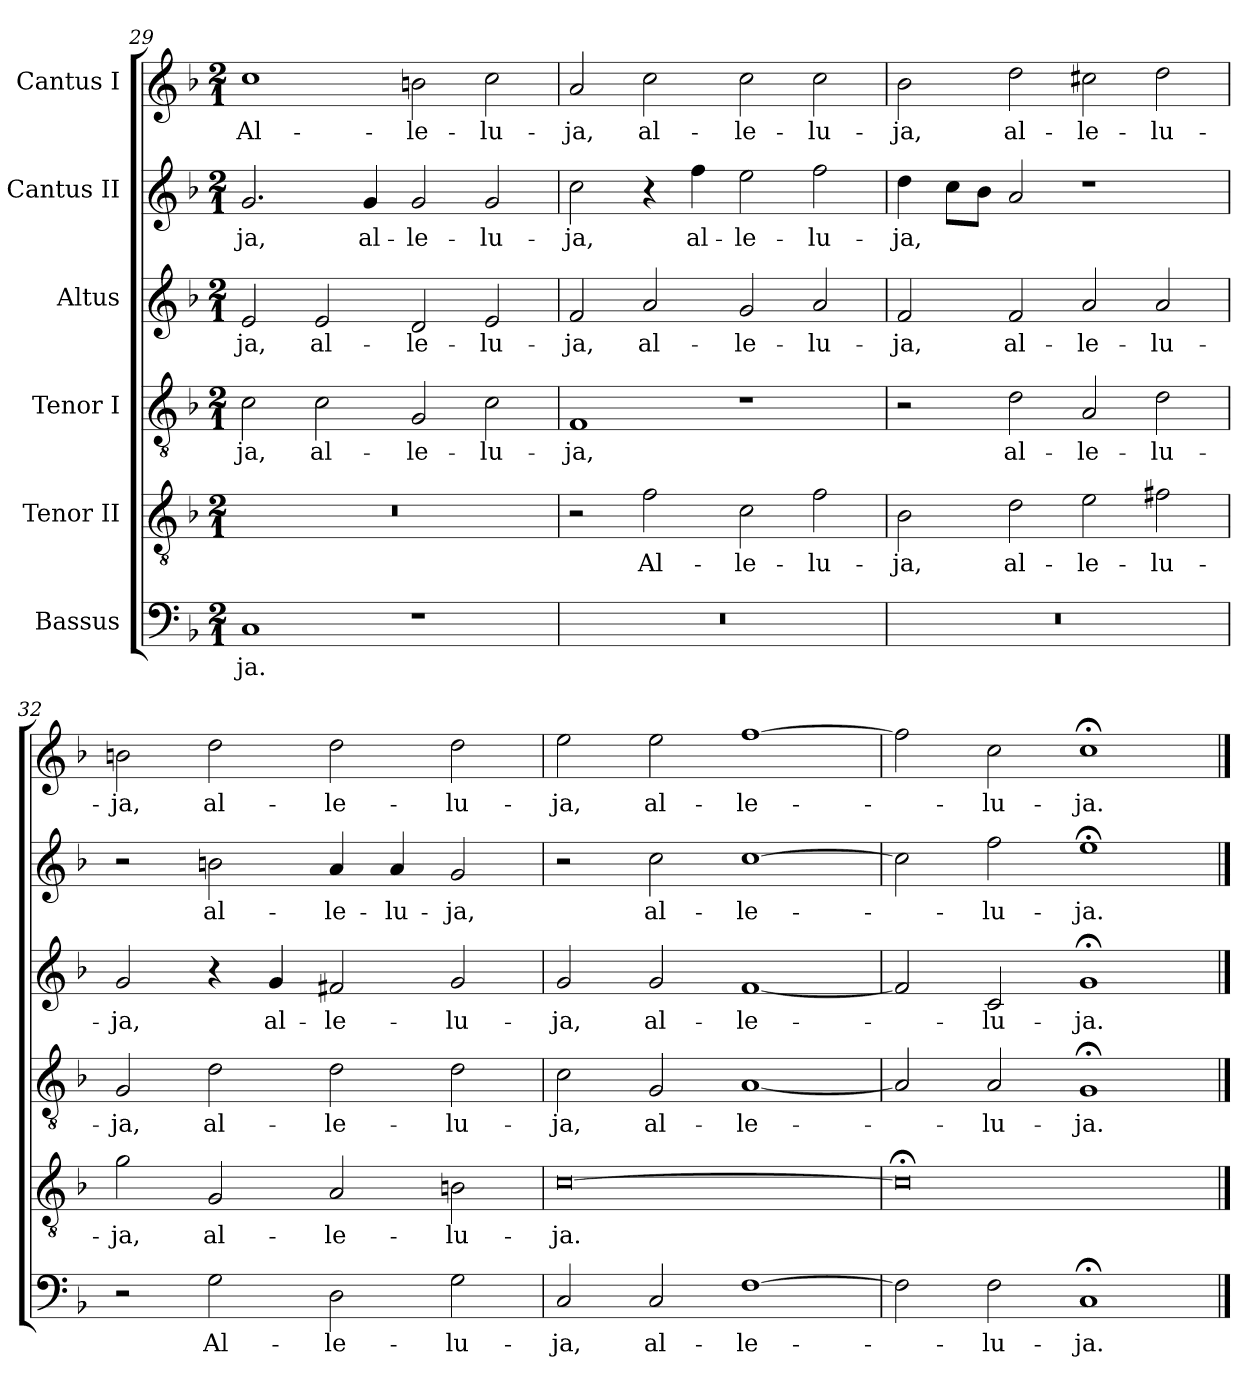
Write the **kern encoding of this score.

**kern	**text	**kern	**text	**kern	**text	**kern	**text	**kern	**text	**kern	**text
*part6	*part6	*part5	*part5	*part4	*part4	*part3	*part3	*part2	*part2	*part1	*part1
*staff6	*staff6	*staff5	*staff5	*staff4	*staff4	*staff3	*staff3	*staff2	*staff2	*staff1	*staff1
*I"Bassus	*	*I"Tenor II	*	*I"Tenor I	*	*I"Altus	*	*I"Cantus II	*	*I"Cantus I	*
*clefF4	*	*clefGv2	*	*clefGv2	*	*clefG2	*	*clefG2	*	*clefG2	*
*k[b-]	*	*k[b-]	*	*k[b-]	*	*k[b-]	*	*k[b-]	*	*k[b-]	*
*M2/1	*	*M2/1	*	*M2/1	*	*M2/1	*	*M2/1	*	*M2/1	*
=29	=29	=29	=29	=29	=29	=29	=29	=29	=29	=29	=29
!	!LO:LY:b	!	!	!	!LO:LY:b	!	!LO:LY:b	!	!LO:LY:b	!	!LO:LY:b
1C	ja.	0r	.	2c\	ja,	2e/	ja,	2.g/	ja,	1cc	Al-
!	!	!	!	!	!LO:LY:b	!	!LO:LY:b	!	!	!	!
.	.	.	.	2c\	al-	2e/	al-	.	.	.	.
!	!	!	!	!	!	!	!	!	!LO:LY:b	!	!
.	.	.	.	.	.	.	.	4g/	al-	.	.
!	!	!	!	!	!LO:LY:b	!	!LO:LY:b	!	!LO:LY:b	!	!LO:LY:b
1r	.	.	.	2G/	-le-	2d/	-le-	2g/	-le-	2bn\	-le-
!	!	!	!	!	!LO:LY:b	!	!LO:LY:b	!	!LO:LY:b	!	!LO:LY:b
.	.	.	.	2c\	-lu-	2e/	-lu-	2g/	-lu-	2cc\	-lu-
!!LO:LB:g=z
=30	=30	=30	=30	=30	=30	=30	=30	=30	=30	=30	=30
!	!	!	!	!	!LO:LY:b	!	!LO:LY:b	!	!LO:LY:b	!	!LO:LY:b
0r	.	2r	.	1F	-ja,	2f/	-ja,	2cc\	-ja,	2a/	-ja,
!	!	!	!LO:LY:b	!	!	!	!LO:LY:b	!	!	!	!LO:LY:b
.	.	2f\	Al-	.	.	2a/	al-	4r	.	2cc\	al-
!	!	!	!	!	!	!	!	!	!LO:LY:b	!	!
.	.	.	.	.	.	.	.	4ff\	al-	.	.
!	!	!	!LO:LY:b	!	!	!	!LO:LY:b	!	!LO:LY:b	!	!LO:LY:b
.	.	2c\	-le-	1r	.	2g/	-le-	2ee\	-le-	2cc\	-le-
!	!	!	!LO:LY:b	!	!	!	!LO:LY:b	!	!LO:LY:b	!	!LO:LY:b
.	.	2f\	-lu-	.	.	2a/	-lu-	2ff\	-lu-	2cc\	-lu-
=31	=31	=31	=31	=31	=31	=31	=31	=31	=31	=31	=31
!	!	!	!LO:LY:b	!	!	!	!LO:LY:b	!	!LO:LY:b	!	!LO:LY:b
0r	.	2B-\	-ja,	2r	.	2f/	-ja,	4dd\	-ja,	2b-\	-ja,
.	.	.	.	.	.	.	.	8cc\L	.	.	.
.	.	.	.	.	.	.	.	8b-\J	.	.	.
!	!	!	!LO:LY:b	!	!LO:LY:b	!	!LO:LY:b	!	!	!	!LO:LY:b
.	.	2d\	al-	2d\	al-	2f/	al-	2a/	.	2dd\	al-
!	!	!	!LO:LY:b	!	!LO:LY:b	!	!LO:LY:b	!	!	!	!LO:LY:b
.	.	2e\	-le-	2A/	-le-	2a/	-le-	1r	.	2cc#X\	-le-
!	!	!	!LO:LY:b	!	!LO:LY:b	!	!LO:LY:b	!	!	!	!LO:LY:b
.	.	2f#X\	-lu-	2d\	-lu-	2a/	-lu-	.	.	2dd\	-lu-
=32	=32	=32	=32	=32	=32	=32	=32	=32	=32	=32	=32
!	!	!	!LO:LY:b	!	!LO:LY:b	!	!LO:LY:b	!	!	!	!LO:LY:b
2r	.	2g\	ja,	2G/	ja,	2g/	ja,	2r	.	2bn\	ja,
!	!LO:LY:b	!	!LO:LY:b	!	!LO:LY:b	!	!	!	!LO:LY:b	!	!LO:LY:b
2G\	Al-	2G/	al-	2d\	al-	4r	.	2bn\	al-	2dd\	al-
!	!	!	!	!	!	!	!LO:LY:b	!	!	!	!
.	.	.	.	.	.	4g/	al-	.	.	.	.
!	!LO:LY:b	!	!LO:LY:b	!	!LO:LY:b	!	!LO:LY:b	!	!LO:LY:b	!	!LO:LY:b
2D\	-le-	2A/	-le-	2d\	-le-	2f#X/	-le-	4a/	-le-	2dd\	-le-
!	!	!	!	!	!	!	!	!	!LO:LY:b	!	!
.	.	.	.	.	.	.	.	4a/	-lu-	.	.
!	!LO:LY:b	!	!LO:LY:b	!	!LO:LY:b	!	!LO:LY:b	!	!LO:LY:b	!	!LO:LY:b
2G\	-lu-	2Bn\	-lu-	2d\	-lu-	2g/	-lu-	2g/	-ja,	2dd\	-lu-
=33	=33	=33	=33	=33	=33	=33	=33	=33	=33	=33	=33
!	!LO:LY:b	!	!LO:LY:b	!	!LO:LY:b	!	!LO:LY:b	!	!	!	!LO:LY:b
2C/	-ja,	[0c	-ja.	2c\	-ja,	2g/	-ja,	2r	.	2ee\	-ja,
!	!LO:LY:b	!	!	!	!LO:LY:b	!	!LO:LY:b	!	!LO:LY:b	!	!LO:LY:b
2C/	al-	.	.	2G/	al-	2g/	al-	2cc\	al-	2ee\	al-
!	!LO:LY:b	!	!	!	!LO:LY:b	!	!LO:LY:b	!	!LO:LY:b	!	!LO:LY:b
[1F	-le-	.	.	[1A	-le-	[1f	-le-	[1cc	-le-	[1ff	-le-
=34	=34	=34	=34	=34	=34	=34	=34	=34	=34	=34	=34
2F\]	.	0c;<]	.	2A/]	.	2f/]	.	2cc\]	.	2ff\]	.
!	!LO:LY:b	!	!	!	!LO:LY:b	!	!LO:LY:b	!	!LO:LY:b	!	!LO:LY:b
2F\	-lu-	.	.	2A/	-lu-	2c/	-lu-	2ff\	-lu-	2cc\	-lu-
!	!LO:LY:b	!	!	!	!LO:LY:b	!	!LO:LY:b	!	!LO:LY:b	!	!LO:LY:b
1C;<	-ja.	.	.	1G;<	-ja.	1g;<	-ja.	1ee;<	-ja.	1cc;<	-ja.
==	==	==	==	==	==	==	==	==	==	==	==
*-	*-	*-	*-	*-	*-	*-	*-	*-	*-	*-	*-
